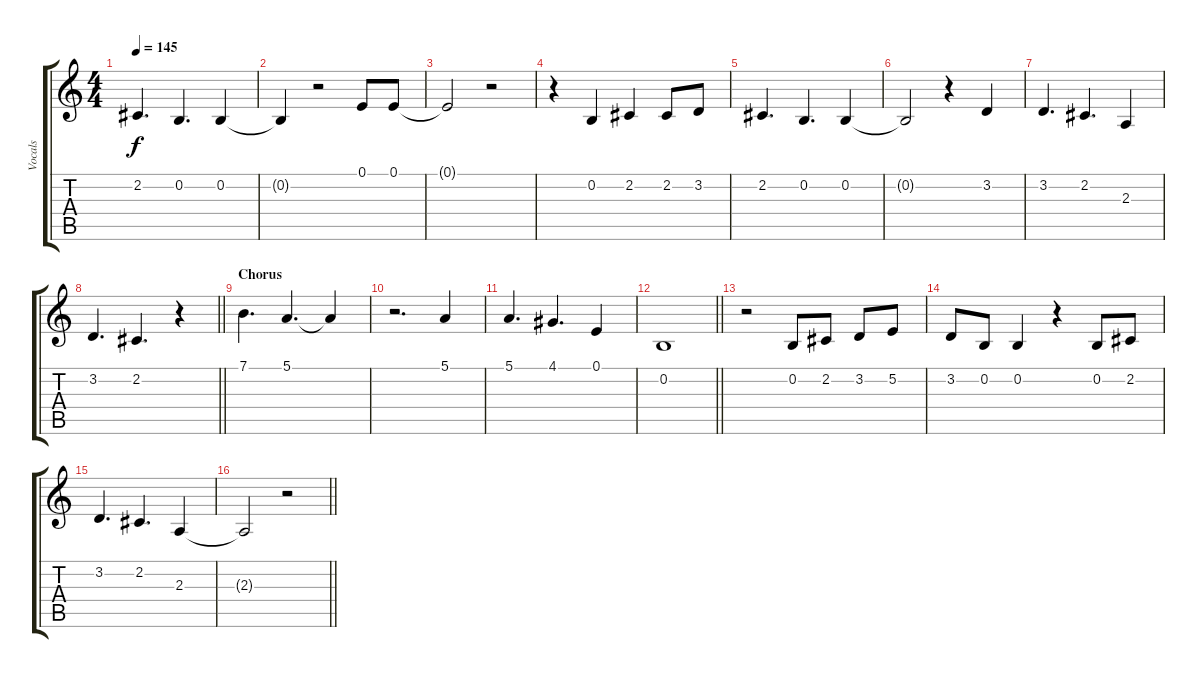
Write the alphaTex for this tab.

\track ("Vocals" "Vocals") {instrument flute}
\staff {score tabs}
\tuning (E4 B3 G3 D3 A2 E2) {hide}
\ts (4 4)
\tempo 145
\clef g2
\ks c
2.2.4{d dy f} 0.2.4{d} 0.2.4 |
0.2{t}.4 r.2 0.1.8 0.1.8 |
0.1{t}.2 r.2 |
r.4 0.2.4 2.2.4 2.2.8 3.2.8 |
2.2.4{d} 0.2.4{d} 0.2.4 |
0.2{t}.2 r.4 3.2.4 |
3.2.4{d} 2.2.4{d} 2.3.4 |
\barLineRight lightlight
3.2.4{d} 2.2.4{d} r.4 |
\section ("" "Chorus")
7.1.4{d} 5.1.4{d} 5.1{t}.4 |
r.2{d} 5.1.4 |
5.1.4{d} 4.1.4{d} 0.1.4 |
\barLineRight lightlight
0.2.1 |
r.2 0.2.8 2.2.8 3.2.8 5.2.8 |
3.2.8 0.2.8 0.2.4 r.4 0.2.8 2.2.8 |
3.2.4{d} 2.2.4{d} 2.3.4 |
\barLineRight lightlight
2.3{t}.2 r.2
